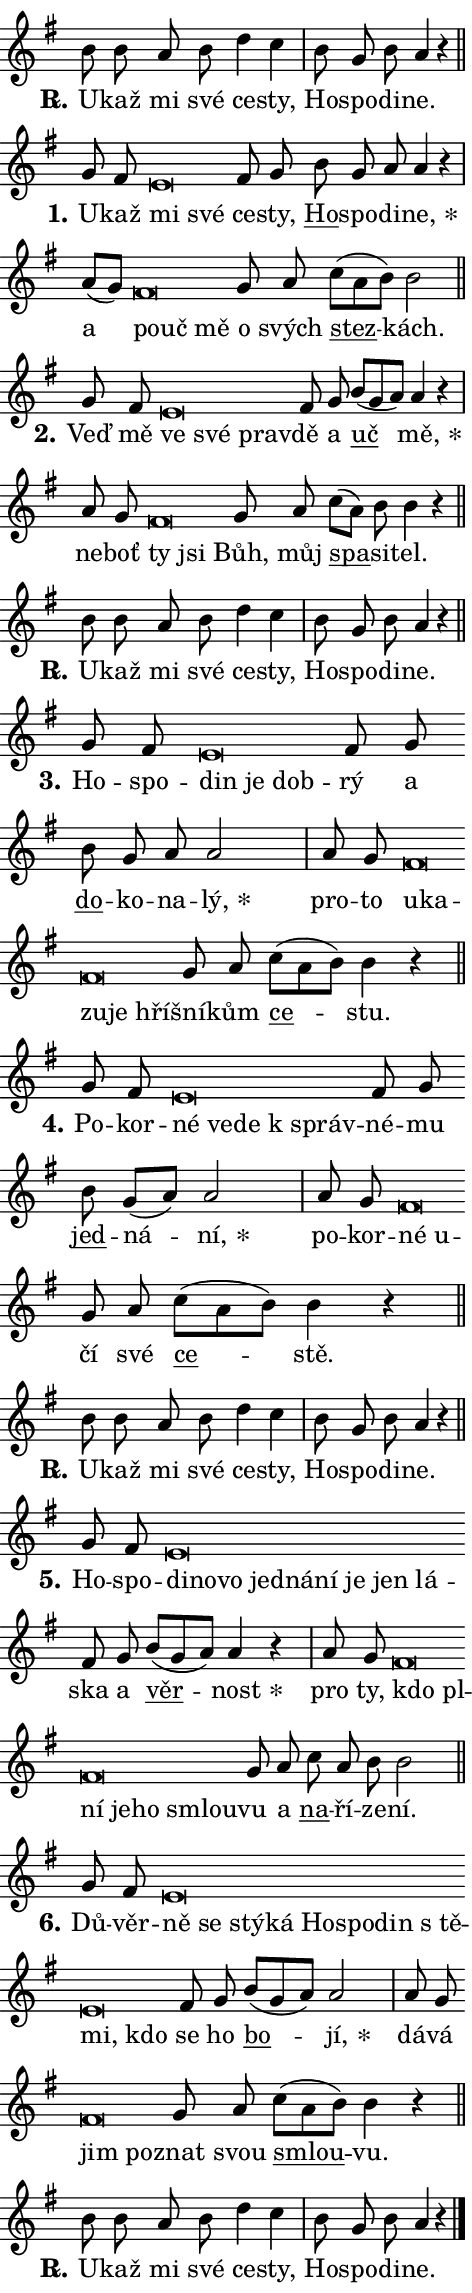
\version "2.24.0"
\header { tagline = "" }
\paper {
  indent = 0\cm
  top-margin = 0\cm
  right-margin = 0.13\cm % to fit lyric hyphens
  bottom-margin = 0\cm
  left-margin = 0\cm
  paper-width = 8\cm
  page-breaking = #ly:one-page-breaking
  system-system-spacing.basic-distance = #11
  score-system-spacing.basic-distance = #11
  ragged-last = ##f
}


%% Author: Thomas Morley
%% https://lists.gnu.org/archive/html/lilypond-user/2020-05/msg00002.html
#(define (line-position grob)
"Returns position of @var[grob} in current system:
   @code{'start}, if at first time-step
   @code{'end}, if at last time-step
   @code{'middle} otherwise
"
  (let* ((col (ly:item-get-column grob))
         (ln (ly:grob-object col 'left-neighbor))
         (rn (ly:grob-object col 'right-neighbor))
         (col-to-check-left (if (ly:grob? ln) ln col))
         (col-to-check-right (if (ly:grob? rn) rn col))
         (break-dir-left
           (and
             (ly:grob-property col-to-check-left 'non-musical #f)
             (ly:item-break-dir col-to-check-left)))
         (break-dir-right
           (and
             (ly:grob-property col-to-check-right 'non-musical #f)
             (ly:item-break-dir col-to-check-right))))
        (cond ((eqv? 1 break-dir-left) 'start)
              ((eqv? -1 break-dir-right) 'end)
              (else 'middle))))

#(define (tranparent-at-line-position vctor)
  (lambda (grob)
  "Relying on @code{line-position} select the relevant enry from @var{vctor}.
Used to determine transparency,"
    (case (line-position grob)
      ((end) (not (vector-ref vctor 0)))
      ((middle) (not (vector-ref vctor 1)))
      ((start) (not (vector-ref vctor 2))))))

noteHeadBreakVisibility =
#(define-music-function (break-visibility)(vector?)
"Makes @code{NoteHead}s transparent relying on @var{break-visibility}"
#{
  \override NoteHead.transparent =
    #(tranparent-at-line-position break-visibility)
#})

#(define delete-ledgers-for-transparent-note-heads
  (lambda (grob)
    "Reads whether a @code{NoteHead} is transparent.
If so this @code{NoteHead} is removed from @code{'note-heads} from
@var{grob}, which is supposed to be @code{LedgerLineSpanner}.
As a result ledgers are not printed for this @code{NoteHead}"
    (let* ((nhds-array (ly:grob-object grob 'note-heads))
           (nhds-list
             (if (ly:grob-array? nhds-array)
                 (ly:grob-array->list nhds-array)
                 '()))
           ;; Relies on the transparent-property being done before
           ;; Staff.LedgerLineSpanner.after-line-breaking is executed.
           ;; This is fragile ...
           (to-keep
             (remove
               (lambda (nhd)
                 (ly:grob-property nhd 'transparent #f))
               nhds-list)))
      ;; TODO find a better method to iterate over grob-arrays, similiar
      ;; to filter/remove etc for lists
      ;; For now rebuilt from scratch
      (set! (ly:grob-object grob 'note-heads)  '())
      (for-each
        (lambda (nhd)
          (ly:pointer-group-interface::add-grob grob 'note-heads nhd))
        to-keep))))

squashNotes = {
  \override NoteHead.X-extent = #'(-0.2 . 0.2)
  \override NoteHead.Y-extent = #'(-0.75 . 0)
  \override NoteHead.stencil =
    #(lambda (grob)
       (let ((pos (ly:grob-property grob 'staff-position)))
         (begin
           (if (< pos -7) (display "ERROR: Lower brevis then expected\n") (display ""))
           (if (<= pos -6) ly:text-interface::print ly:note-head::print))))
}
unSquashNotes = {
  \revert NoteHead.X-extent
  \revert NoteHead.Y-extent
  \revert NoteHead.stencil
}

hideNotes = \noteHeadBreakVisibility #begin-of-line-visible
unHideNotes = \noteHeadBreakVisibility #all-visible

% work-around for resetting accidentals
% https://lilypond.org/doc/v2.23/Documentation/notation/displaying-rhythms#unmetered-music
cadenzaMeasure = {
  \cadenzaOff
  \partial 1024 s1024
  \cadenzaOn
}

#(define-markup-command (accent layout props text) (markup?)
  "Underline accented syllable"
  (interpret-markup layout props
    #{\markup \override #'(offset . 4.3) \underline { #text }#}))

responsum = \markup \concat {
  "R" \hspace #-1.05 \path #0.1 #'((moveto 0 0.07) (lineto 0.9 0.8)) \hspace #0.05 "."
}

spaceSize = #0.6828661417322834 % exact space size for TeX Gyre Schola

\layout {
  \context {
    \Staff
    \remove "Time_signature_engraver"
    \override LedgerLineSpanner.after-line-breaking = #delete-ledgers-for-transparent-note-heads
  }
  \context {
    \Lyrics {
      \override LyricSpace.minimum-distance = \spaceSize
      \override LyricText.font-name = #"TeX Gyre Schola"
      \override LyricText.font-size = 1
      \override StanzaNumber.font-name = #"TeX Gyre Schola Bold"
      \override StanzaNumber.font-size = 1
    }
  }
  \context {
    \Score 
    \override NoteHead.text =
      #(lambda (grob) 
        (let ((pos (ly:grob-property grob 'staff-position)))
          #{\markup {
            \combine
              \halign #-0.55 \raise #(if (= pos -6) 0 0.5) \override #'(thickness . 2) \draw-line #'(3.2 . 0)
              \musicglyph "noteheads.sM1"
          }#}))
  }
}

% magnetic-lyrics.ily
%
%   written by
%     Jean Abou Samra <jean@abou-samra.fr>
%     Werner Lemberg <wl@gnu.org>
%
%   adapted by
%     Jiri Hon <jiri.hon@gmail.com>
%
% Version 2022-Apr-15

% https://www.mail-archive.com/lilypond-user@gnu.org/msg149350.html

#(define (Left_hyphen_pointer_engraver context)
   "Collect syllable-hyphen-syllable occurrences in lyrics and store
them in properties.  This engraver only looks to the left.  For
example, if the lyrics input is @code{foo -- bar}, it does the
following.

@itemize @bullet
@item
Set the @code{text} property of the @code{LyricHyphen} grob between
@q{foo} and @q{bar} to @code{foo}.

@item
Set the @code{left-hyphen} property of the @code{LyricText} grob with
text @q{foo} to the @code{LyricHyphen} grob between @q{foo} and
@q{bar}.
@end itemize

Use this auxiliary engraver in combination with the
@code{lyric-@/text::@/apply-@/magnetic-@/offset!} hook."
   (let ((hyphen #f)
         (text #f))
     (make-engraver
      (acknowledgers
       ((lyric-syllable-interface engraver grob source-engraver)
        (set! text grob)))
      (end-acknowledgers
       ((lyric-hyphen-interface engraver grob source-engraver)
        ;(when (not (grob::has-interface grob 'lyric-space-interface))
          (set! hyphen grob)));)
      ((stop-translation-timestep engraver)
       (when (and text hyphen)
         (ly:grob-set-object! text 'left-hyphen hyphen))
       (set! text #f)
       (set! hyphen #f)))))

#(define (lyric-text::apply-magnetic-offset! grob)
   "If the space between two syllables is less than the value in
property @code{LyricText@/.details@/.squash-threshold}, move the right
syllable to the left so that it gets concatenated with the left
syllable.

Use this function as a hook for
@code{LyricText@/.after-@/line-@/breaking} if the
@code{Left_@/hyphen_@/pointer_@/engraver} is active."
   (let ((hyphen (ly:grob-object grob 'left-hyphen #f)))
     (when hyphen
       (let ((left-text (ly:spanner-bound hyphen LEFT)))
         (when (grob::has-interface left-text 'lyric-syllable-interface)
           (let* ((common (ly:grob-common-refpoint grob left-text X))
                  (this-x-ext (ly:grob-extent grob common X))
                  (left-x-ext
                   (begin
                     ;; Trigger magnetism for left-text.
                     (ly:grob-property left-text 'after-line-breaking)
                     (ly:grob-extent left-text common X)))
                  ;; `delta` is the gap width between two syllables.
                  (delta (- (interval-start this-x-ext)
                            (interval-end left-x-ext)))
                  (details (ly:grob-property grob 'details))
                  (threshold (assoc-get 'squash-threshold details 0.2)))
             (when (< delta threshold)
               (let* (;; We have to manipulate the input text so that
                      ;; ligatures crossing syllable boundaries are not
                      ;; disabled.  For languages based on the Latin
                      ;; script this is essentially a beautification.
                      ;; However, for non-Western scripts it can be a
                      ;; necessity.
                      (lt (ly:grob-property left-text 'text))
                      (rt (ly:grob-property grob 'text))
                      (is-space (grob::has-interface hyphen 'lyric-space-interface))
                      (space (if is-space " " ""))
                      (extra-delta (if is-space spaceSize 0))
                      ;; Append new syllable.
                      (ltrt-space (if (and (string? lt) (string? rt))
                                (string-append lt space rt)
                                (make-concat-markup (list lt space rt))))
                      ;; Right-align `ltrt` to the right side.
                      (ltrt-space-markup (grob-interpret-markup
                               grob
                               (make-translate-markup
                                (cons (interval-length this-x-ext) 0)
                                (make-right-align-markup ltrt-space)))))
                 (begin
                   ;; Don't print `left-text`.
                   (ly:grob-set-property! left-text 'stencil #f)
                   ;; Set text and stencil (which holds all collected
                   ;; syllables so far) and shift it to the left.
                   (ly:grob-set-property! grob 'text ltrt-space)
                   (ly:grob-set-property! grob 'stencil ltrt-space-markup)
                   (ly:grob-translate-axis! grob (- (- delta extra-delta)) X))))))))))


#(define (lyric-hyphen::displace-bounds-first grob)
   ;; Make very sure this callback isn't triggered too early.
   (let ((left (ly:spanner-bound grob LEFT))
         (right (ly:spanner-bound grob RIGHT)))
     (ly:grob-property left 'after-line-breaking)
     (ly:grob-property right 'after-line-breaking)
     (ly:lyric-hyphen::print grob)))

squashThreshold = #0.4

\layout {
  \context {
    \Lyrics
    \consists #Left_hyphen_pointer_engraver
    \override LyricText.after-line-breaking =
      #lyric-text::apply-magnetic-offset!
    \override LyricHyphen.stencil = #lyric-hyphen::displace-bounds-first
    \override LyricText.details.squash-threshold = \squashThreshold
    \override LyricHyphen.minimum-distance = 0
    \override LyricHyphen.minimum-length = \squashThreshold
  }
}

squashText = \override LyricText.details.squash-threshold = 9999
unSquashText = \override LyricText.details.squash-threshold = \squashThreshold

leftText = \override LyricText.self-alignment-X = #LEFT
unLeftText = \revert LyricText.self-alignment-X

starOffset = #(lambda (grob) 
                (let ((x_offset (ly:self-alignment-interface::aligned-on-x-parent grob)))
                  (if (= x_offset 0) 0 (+ x_offset 1.2))))

star = #(define-music-function (syllable)(string?)
"Append star separator at the end of a syllable"
#{
  \once \override LyricText.X-offset = #starOffset
  \lyricmode { \markup {
    #syllable
    \override #'((font-name . "TeX Gyre Schola Bold")) \hspace #0.2 \lower #0.65 \larger "*"
  } }
#})

starAccent = #(define-music-function (syllable)(string?)
"Append star separator at the end of a syllable and make accent"
#{
  \once \override LyricText.X-offset = #starOffset
  \lyricmode { \markup {
    \accent #syllable
    \override #'((font-name . "TeX Gyre Schola Bold")) \hspace #0.2 \lower #0.65 \larger "*"
  } }
#})

breath = #(define-music-function (syllable)(string?)
"Append breathing indicator at the end of a syllable"
#{
  \lyricmode { \markup { #syllable "+" } }
#})

optionalBreath = #(define-music-function (syllable)(string?)
"Append optional breathing indicator at the end of a syllable"
#{
  \lyricmode { \markup { #syllable "(+)" } }
#})


\score {
    <<
        \new Voice = "melody" { \cadenzaOn \key g \major \relative { b'8 b a b d4 c \cadenzaMeasure \bar "|" b8 g b a4 r \cadenzaMeasure \bar "||" \break } }
        \new Lyrics \lyricsto "melody" { \lyricmode { \set stanza = \responsum
U -- kaž mi své ce -- sty, Ho -- spo -- di -- ne. } }
    >>
    \layout {}
}

\score {
    <<
        \new Voice = "melody" { \cadenzaOn \key g \major \relative { g'8 fis \bar "" \squashNotes e\breve*1/16 \hideNotes \breve*1/16 \bar "" \unHideNotes \unSquashNotes fis8 g \bar "" b g a a4 r \cadenzaMeasure \bar "|" a8[( g)] \bar "" \squashNotes fis\breve*1/16 \hideNotes \breve*1/16 \breve*1/16 \bar "" \unHideNotes \unSquashNotes g8 a \bar "" c[( a b)] b2 \cadenzaMeasure \bar "||" \break } }
        \new Lyrics \lyricsto "melody" { \lyricmode { \set stanza = "1."
U -- kaž \leftText mi \squashText své \unLeftText \unSquashText ce -- sty, \markup \accent Ho -- spo -- di -- \star ne, a \leftText po -- \squashText uč mě \unLeftText \unSquashText o svých \markup \accent stez -- kách. } }
    >>
    \layout {}
}

\score {
    <<
        \new Voice = "melody" { \cadenzaOn \key g \major \relative { g'8 fis \bar "" \squashNotes e\breve*1/16 \hideNotes \breve*1/16 \breve*1/16 \bar "" \unHideNotes \unSquashNotes fis8 g \bar "" b[( g a)] a4 r \cadenzaMeasure \bar "|" a8 g \bar "" \squashNotes fis\breve*1/16 \hideNotes \breve*1/16 \bar "" \unHideNotes \unSquashNotes g8 a \bar "" c[( a)] b b4 r \cadenzaMeasure \bar "||" \break } }
        \new Lyrics \lyricsto "melody" { \lyricmode { \set stanza = "2."
Veď mě \leftText ve \squashText své prav -- \unLeftText \unSquashText dě a \markup \accent uč \star mě, ne -- boť \leftText ty \squashText jsi \unLeftText \unSquashText Bůh, můj \markup \accent spa -- si -- tel. } }
    >>
    \layout {}
}

\score {
    <<
        \new Voice = "melody" { \cadenzaOn \key g \major \relative { b'8 b a b d4 c \cadenzaMeasure \bar "|" b8 g b a4 r \cadenzaMeasure \bar "||" \break } }
        \new Lyrics \lyricsto "melody" { \lyricmode { \set stanza = \responsum
U -- kaž mi své ce -- sty, Ho -- spo -- di -- ne. } }
    >>
    \layout {}
}

\score {
    <<
        \new Voice = "melody" { \cadenzaOn \key g \major \relative { g'8 fis \bar "" \squashNotes e\breve*1/16 \hideNotes \breve*1/16 \breve*1/16 \bar "" \unHideNotes \unSquashNotes fis8 g \bar "" b g a a2 \cadenzaMeasure \bar "|" a8 g \bar "" \squashNotes fis\breve*1/16 \hideNotes \breve*1/16 \bar "" \breve*1/16 \bar "" \breve*1/16 \breve*1/16 \bar "" \unHideNotes \unSquashNotes g8 a \bar "" c[( a b)] b4 r \cadenzaMeasure \bar "||" \break } }
        \new Lyrics \lyricsto "melody" { \lyricmode { \set stanza = "3."
Ho -- spo -- \leftText din \squashText je dob -- \unLeftText \unSquashText rý a \markup \accent do -- ko -- na -- \star lý, pro -- to \leftText u -- \squashText ka -- zu -- je hří -- \unLeftText \unSquashText šní -- kům \markup \accent ce -- stu. } }
    >>
    \layout {}
}

\score {
    <<
        \new Voice = "melody" { \cadenzaOn \key g \major \relative { g'8 fis \bar "" \squashNotes e\breve*1/16 \hideNotes \breve*1/16 \bar "" \breve*1/16 \breve*1/16 \bar "" \unHideNotes \unSquashNotes fis8 g \bar "" b g[( a)] a2 \cadenzaMeasure \bar "|" a8 g \bar "" \squashNotes fis\breve*1/16 \hideNotes \breve*1/16 \bar "" \unHideNotes \unSquashNotes g8 a \bar "" c[( a b)] b4 r \cadenzaMeasure \bar "||" \break } }
        \new Lyrics \lyricsto "melody" { \lyricmode { \set stanza = "4."
Po -- kor -- \leftText né \squashText ve -- de "k správ" -- \unLeftText \unSquashText né -- mu \markup \accent jed -- ná -- \star ní, po -- kor -- \leftText né \squashText u -- \unLeftText \unSquashText čí své \markup \accent ce -- stě. } }
    >>
    \layout {}
}

\score {
    <<
        \new Voice = "melody" { \cadenzaOn \key g \major \relative { b'8 b a b d4 c \cadenzaMeasure \bar "|" b8 g b a4 r \cadenzaMeasure \bar "||" \break } }
        \new Lyrics \lyricsto "melody" { \lyricmode { \set stanza = \responsum
U -- kaž mi své ce -- sty, Ho -- spo -- di -- ne. } }
    >>
    \layout {}
}

\score {
    <<
        \new Voice = "melody" { \cadenzaOn \key g \major \relative { g'8 fis \bar "" \squashNotes e\breve*1/16 \hideNotes \breve*1/16 \bar "" \breve*1/16 \bar "" \breve*1/16 \bar "" \breve*1/16 \bar "" \breve*1/16 \bar "" \breve*1/16 \bar "" \breve*1/16 \breve*1/16 \bar "" \unHideNotes \unSquashNotes fis8 g \bar "" b[( g a)] a4 r \cadenzaMeasure \bar "|" a8 g \bar "" \squashNotes fis\breve*1/16 \hideNotes \breve*1/16 \bar "" \breve*1/16 \bar "" \breve*1/16 \bar "" \breve*1/16 \breve*1/16 \bar "" \unHideNotes \unSquashNotes g8 a \bar "" c a b b2 \cadenzaMeasure \bar "||" \break } }
        \new Lyrics \lyricsto "melody" { \lyricmode { \set stanza = "5."
Ho -- spo -- \leftText di -- \squashText no -- vo jed -- ná -- ní je jen lá -- \unLeftText \unSquashText ska a \markup \accent věr -- \star nost pro ty, \leftText kdo \squashText pl -- ní je -- ho smlou -- \unLeftText \unSquashText vu a \markup \accent na -- ří -- ze -- ní. } }
    >>
    \layout {}
}

\score {
    <<
        \new Voice = "melody" { \cadenzaOn \key g \major \relative { g'8 fis \bar "" \squashNotes e\breve*1/16 \hideNotes \breve*1/16 \bar "" \breve*1/16 \bar "" \breve*1/16 \bar "" \breve*1/16 \bar "" \breve*1/16 \bar "" \breve*1/16 \bar "" \breve*1/16 \bar "" \breve*1/16 \breve*1/16 \bar "" \unHideNotes \unSquashNotes fis8 g \bar "" b[( g a)] a2 \cadenzaMeasure \bar "|" a8 g \bar "" \squashNotes fis\breve*1/16 \hideNotes \breve*1/16 \bar "" \unHideNotes \unSquashNotes g8 a \bar "" c[( a b)] b4 r \cadenzaMeasure \bar "||" \break } }
        \new Lyrics \lyricsto "melody" { \lyricmode { \set stanza = "6."
Dů -- věr -- \leftText ně \squashText se stý -- ká Ho -- spo -- din "s tě" -- mi, kdo \unLeftText \unSquashText se ho \markup \accent bo -- \star jí, dá -- vá \leftText jim \squashText po -- \unLeftText \unSquashText znat svou \markup \accent smlou -- vu. } }
    >>
    \layout {}
}

\score {
    <<
        \new Voice = "melody" { \cadenzaOn \key g \major \relative { b'8 b a b d4 c \cadenzaMeasure \bar "|" b8 g b a4 r \cadenzaMeasure \bar "||" \break } \bar "|." }
        \new Lyrics \lyricsto "melody" { \lyricmode { \set stanza = \responsum
U -- kaž mi své ce -- sty, Ho -- spo -- di -- ne. } }
    >>
    \layout {}
}
